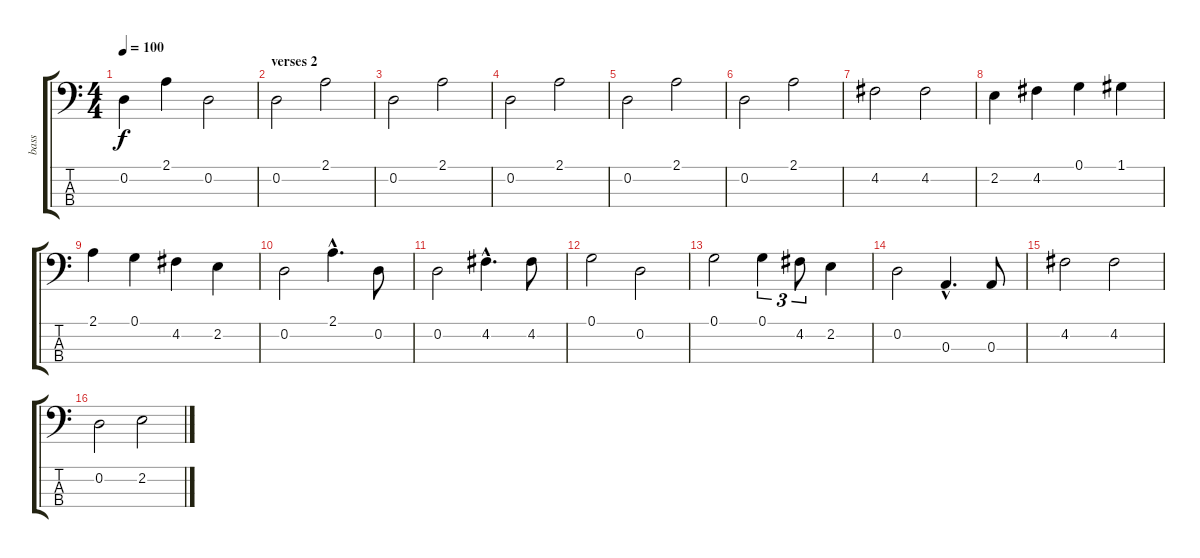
\track ("bass" "bass") {instrument acousticbass}
\staff {score tabs}
\tuning (G2 D2 A1 E1) {hide}
\ts (4 4)
\tempo 100
\clef f4
\ks c
0.2.4{dy f} 2.1.4 0.2.2 |
\section ("" "verses 2")
0.2.2 2.1.2 |
0.2.2 2.1.2 |
0.2.2 2.1.2 |
0.2.2 2.1.2 |
0.2.2 2.1.2 |
4.2.2 4.2.2 |
2.2.4 4.2.4 0.1.4 1.1.4 |
2.1.4 0.1.4 4.2.4 2.2.4 |
0.2.2 2.1{hac}.4{d} 0.2.8 |
0.2.2 4.2{hac}.4{d} 4.2.8 |
0.1.2 0.2.2 |
0.1.2 0.1.4{tu (3 2)} 4.2.8{tu (3 2)} 2.2.4 |
0.2.2 0.3{hac}.4{d} 0.3.8 |
4.2.2 4.2.2 |
0.2.2 2.2.2
